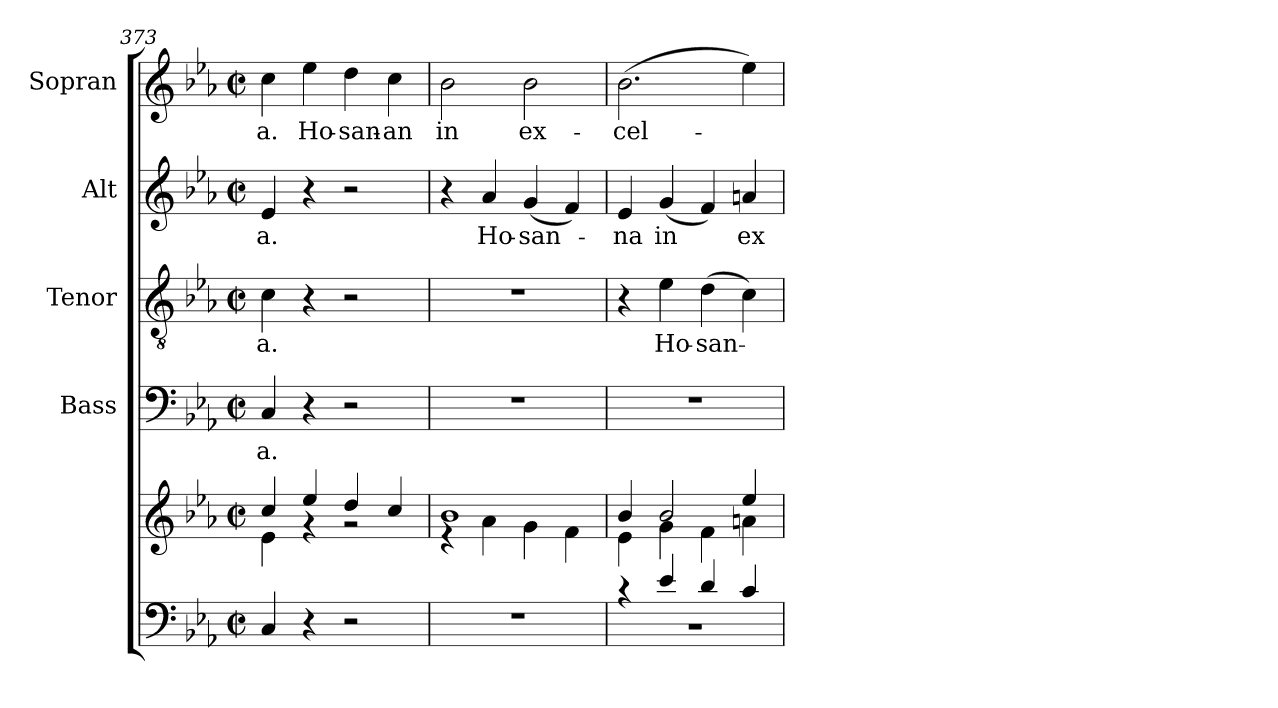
**kern	**kern	**kern	**text	**kern	**text	**kern	**text	**kern	**text
*part5	*part5	*part4	*part4	*part3	*part3	*part2	*part2	*part1	*part1
*staff6	*staff5	*staff4	*staff4	*staff3	*staff3	*staff2	*staff2	*staff1	*staff1
*	*	*I"Bass	*	*I"Tenor	*	*I"Alt	*	*I"Sopran	*
*	*	*I'B.	*	*I'T.	*	*I'A.	*	*I'S.	*
*clefF4	*clefG2	*clefF4	*	*clefGv2	*	*clefG2	*	*clefG2	*
*k[b-e-a-]	*k[b-e-a-]	*k[b-e-a-]	*	*k[b-e-a-]	*	*k[b-e-a-]	*	*k[b-e-a-]	*
*E-:	*E-:	*E-:	*	*E-:	*	*E-:	*	*E-:	*
*M2/2	*M2/2	*M2/2	*	*M2/2	*	*M2/2	*	*M2/2	*
*met(c|)	*met(c|)	*met(c|)	*	*met(c|)	*	*met(c|)	*	*met(c|)	*
=373	=373	=373	=373	=373	=373	=373	=373	=373	=373
*	*^	*	*	*	*	*	*	*	*
!	!	!	!	!LO:LY:b	!	!LO:LY:b	!	!LO:LY:b	!	!LO:LY:b
4C/	4cc/	4e-\	4C/	-a.	4c\	-a.	4e-/	-a.	4cc\	-a.
!	!	!	!	!	!	!	!	!	!	!LO:LY:b
4r	4ee-/	4rg	4r	.	4r	.	4r	.	4ee-\	Ho-
!	!	!	!	!	!	!	!	!	!	!LO:LY:b
2r	4dd/	2rg	2r	.	2r	.	2r	.	4dd\	-san-
!	!	!	!	!	!	!	!	!	!	!LO:LY:b
.	4cc/	.	.	.	.	.	.	.	4cc\	-an
=374	=374	=374	=374	=374	=374	=374	=374	=374	=374	=374
!	!	!	!	!	!	!	!	!	!	!LO:LY:b
1r	1b-	4rd	1r	.	1r	.	4r	.	2b-\	in
!	!	!	!	!	!	!	!	!LO:LY:b	!	!
.	.	4a-\	.	.	.	.	4a-/	Ho-	.	.
!	!	!	!	!	!	!	!	!LO:LY:b	!	!LO:LY:b
.	.	4g\	.	.	.	.	(<4g/	-san-	2b-\	ex-
.	.	4f\	.	.	.	.	4f/)	.	.	.
=375	=375	=375	=375	=375	=375	=375	=375	=375	=375	=375
*^	*	*	*	*	*	*	*	*	*	*
!	!	!	!	!	!	!	!	!	!LO:LY:b	!	!LO:LY:b
4rc	1r	4b-/	4e-\	1r	.	4r	.	4e-/	-na	(>2.b-\	-cel-
!	!	!	!	!	!	!	!LO:LY:b	!	!LO:LY:b	!	!
4e-/	.	2b-/	4g\	.	.	4e-\	Ho-	(<4g/	in	.	.
!	!	!	!	!	!	!	!LO:LY:b	!	!	!	!
4d/	.	.	4f\	.	.	(>4d\	-san-	4f/)	.	.	.
!	!	!	!	!	!	!	!	!	!LO:LY:b	!	!
4c/	.	4ee-/	4an\	.	.	4c\)	.	4an/	ex-	4ee-\)	.
*v	*v	*	*	*	*	*	*	*	*	*	*
*	*v	*v	*	*	*	*	*	*	*	*
=	=	=	=	=	=	=	=	=	=
*-	*-	*-	*-	*-	*-	*-	*-	*-	*-
